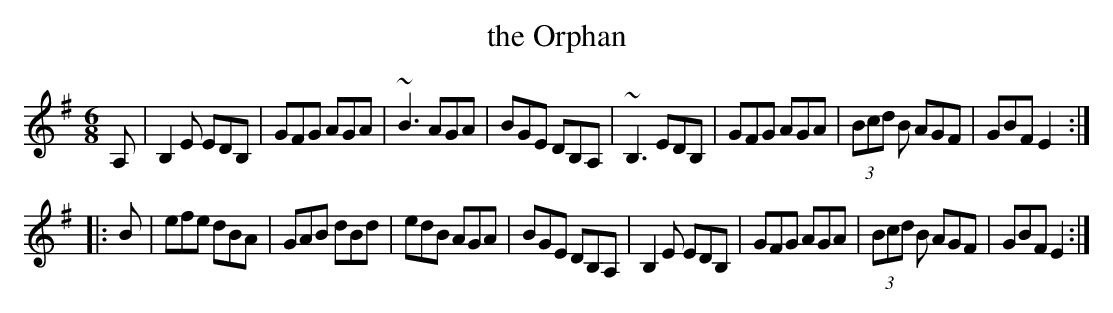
X:1
T: the Orphan
L:1/8
M:6/8
K:EMin
A, | B,2E EDB, | GFG AGA | ~B3 AGA | BGE DB,A, | ~B,3 EDB, | GFG AGA | (3Bcd B AGF | GBF E2 :|
|: B | efe dBA | GAB dBd | edB AGA | BGE DB,A, | B,2E EDB, | GFG AGA | (3Bcd B AGF | GBF E2 :|
